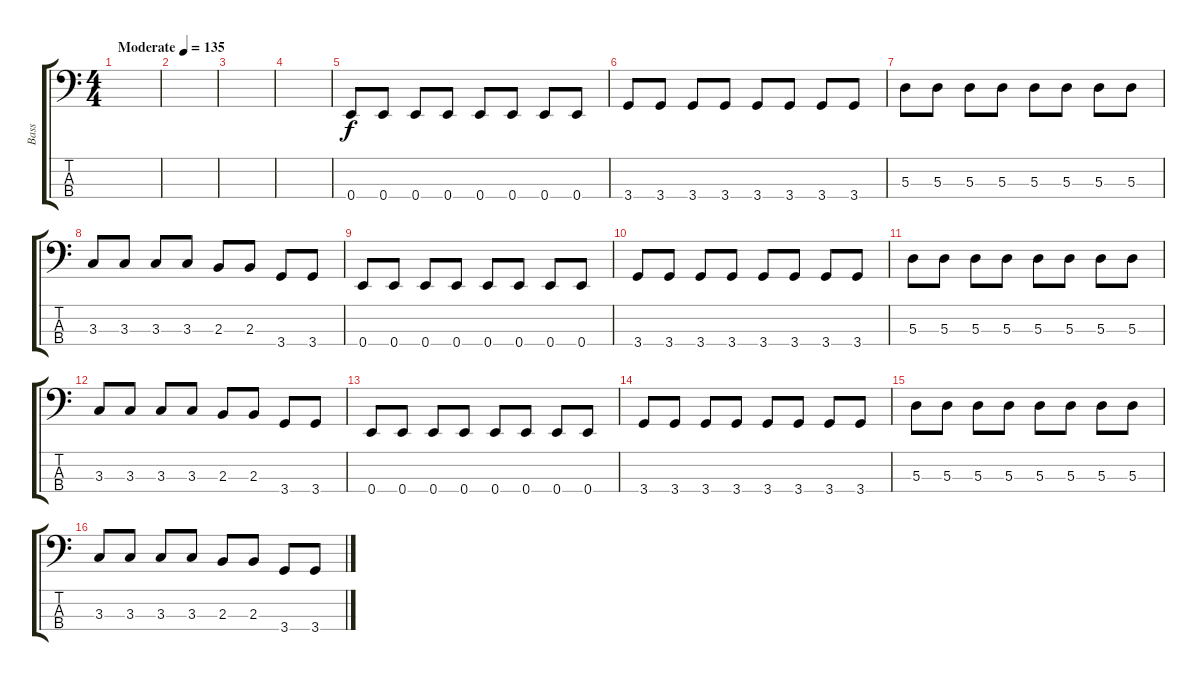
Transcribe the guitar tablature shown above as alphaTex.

\track ("Bass" "Bass") {instrument electricbassfinger}
\staff {score tabs}
\tuning (G2 D2 A1 E1) {hide}
\ts (4 4)
\tempo (135 "Moderate")
\clef f4
\ks c
|
|
|
|
0.4.8 0.4.8 0.4.8 0.4.8 0.4.8 0.4.8 0.4.8 0.4.8 |
3.4.8 3.4.8 3.4.8 3.4.8 3.4.8 3.4.8 3.4.8 3.4.8 |
5.3.8 5.3.8 5.3.8 5.3.8 5.3.8 5.3.8 5.3.8 5.3.8 |
3.3.8 3.3.8 3.3.8 3.3.8 2.3.8 2.3.8 3.4.8 3.4.8 |
0.4.8 0.4.8 0.4.8 0.4.8 0.4.8 0.4.8 0.4.8 0.4.8 |
3.4.8 3.4.8 3.4.8 3.4.8 3.4.8 3.4.8 3.4.8 3.4.8 |
5.3.8 5.3.8 5.3.8 5.3.8 5.3.8 5.3.8 5.3.8 5.3.8 |
3.3.8 3.3.8 3.3.8 3.3.8 2.3.8 2.3.8 3.4.8 3.4.8 |
0.4.8 0.4.8 0.4.8 0.4.8 0.4.8 0.4.8 0.4.8 0.4.8 |
3.4.8 3.4.8 3.4.8 3.4.8 3.4.8 3.4.8 3.4.8 3.4.8 |
5.3.8 5.3.8 5.3.8 5.3.8 5.3.8 5.3.8 5.3.8 5.3.8 |
3.3.8 3.3.8 3.3.8 3.3.8 2.3.8 2.3.8 3.4.8 3.4.8
